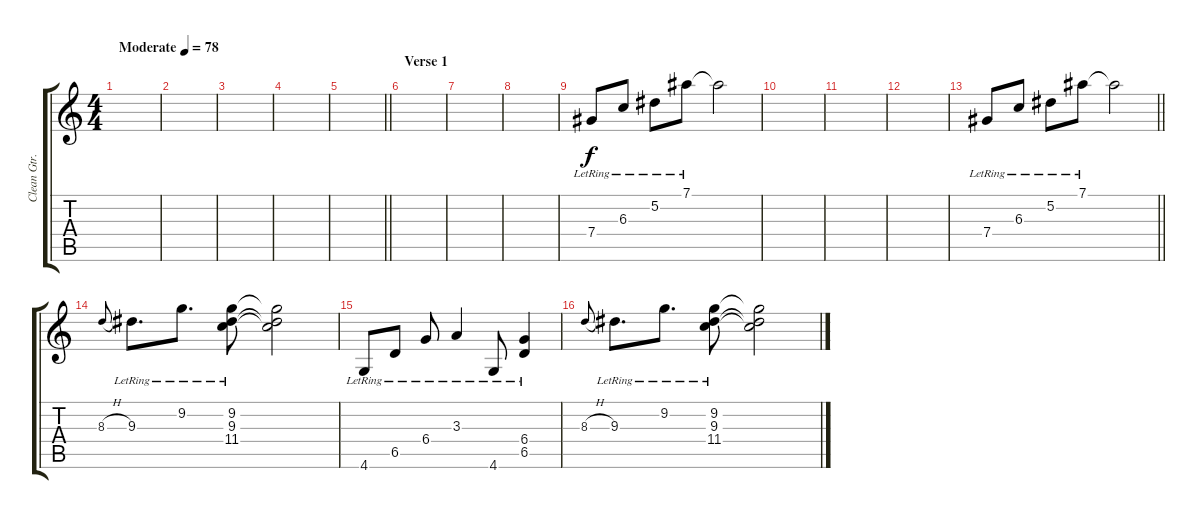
\track ("Clean Gtr. 1" "Clean Gtr.") {instrument electricguitarclean}
\staff {score tabs}
\tuning (Eb4 Bb3 Gb3 Db3 Ab2 Eb2) {hide}
\ts (4 4)
\tempo (78 "Moderate")
\clef g2
\ks c
|
|
|
|
\barLineRight lightlight
|
\section ("" "Verse 1")
|
|
|
7.4{lr}.8 6.3{lr}.8 5.2{lr}.8 7.1{lr}.8 7.1{t}.2 |
|
|
|
\barLineRight lightlight
7.4{lr}.8 6.3{lr}.8 5.2{lr}.8 7.1{lr}.8 7.1{t}.2 |
\section ("" "")
8.3{h}.8{gr onbeat} 9.3{lr}.8{d balance 2} 9.2{lr}.8{d} (9.2{lr} 9.3{lr} 11.4).8 (9.2{t} 9.3{t} 11.4{t}).2 |
4.6{lr}.8 6.5{lr}.8 6.4{lr}.8 3.3{lr}.4 4.6{lr}.8 (6.4{lr} 6.5{lr}).4 |
8.3{h}.8{gr onbeat} 9.3{lr}.8{d} 9.2{lr}.8{d} (9.2{lr} 9.3{lr} 11.4).8 (9.2{t} 9.3{t} 11.4{t}).2
